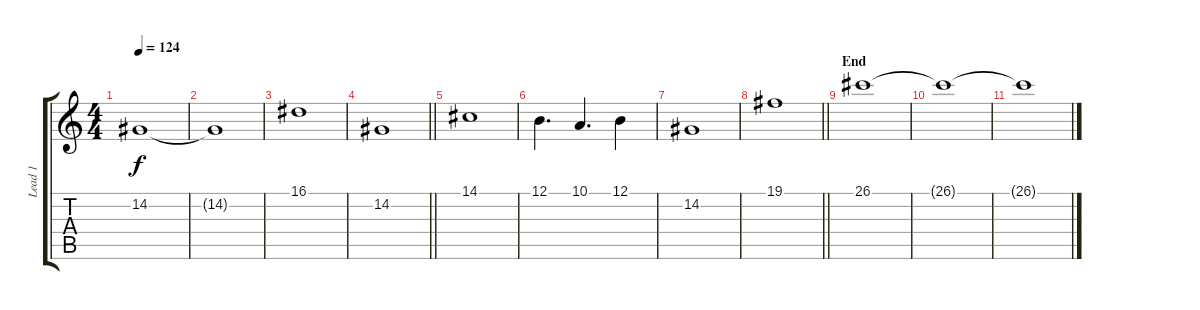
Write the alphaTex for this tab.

\track ("Lead 1" "Lead 1") {instrument stringensemble2}
\staff {score tabs}
\tuning (B3 Gb3 D3 A2 E2 B1) {hide}
\ts (4 4)
\section ("" "")
\tempo 124
\clef g2
\ks c
14.2.1{dy f} |
14.2{t}.1 |
16.1.1 |
\barLineRight lightlight
14.2.1 |
\section ("" "")
14.1.1 |
12.1.4{d} 10.1.4{d} 12.1.4 |
14.2.1 |
\barLineRight lightlight
19.1.1 |
\section ("" "End")
26.1.1 |
26.1{t}.1 |
26.1{t}.1
